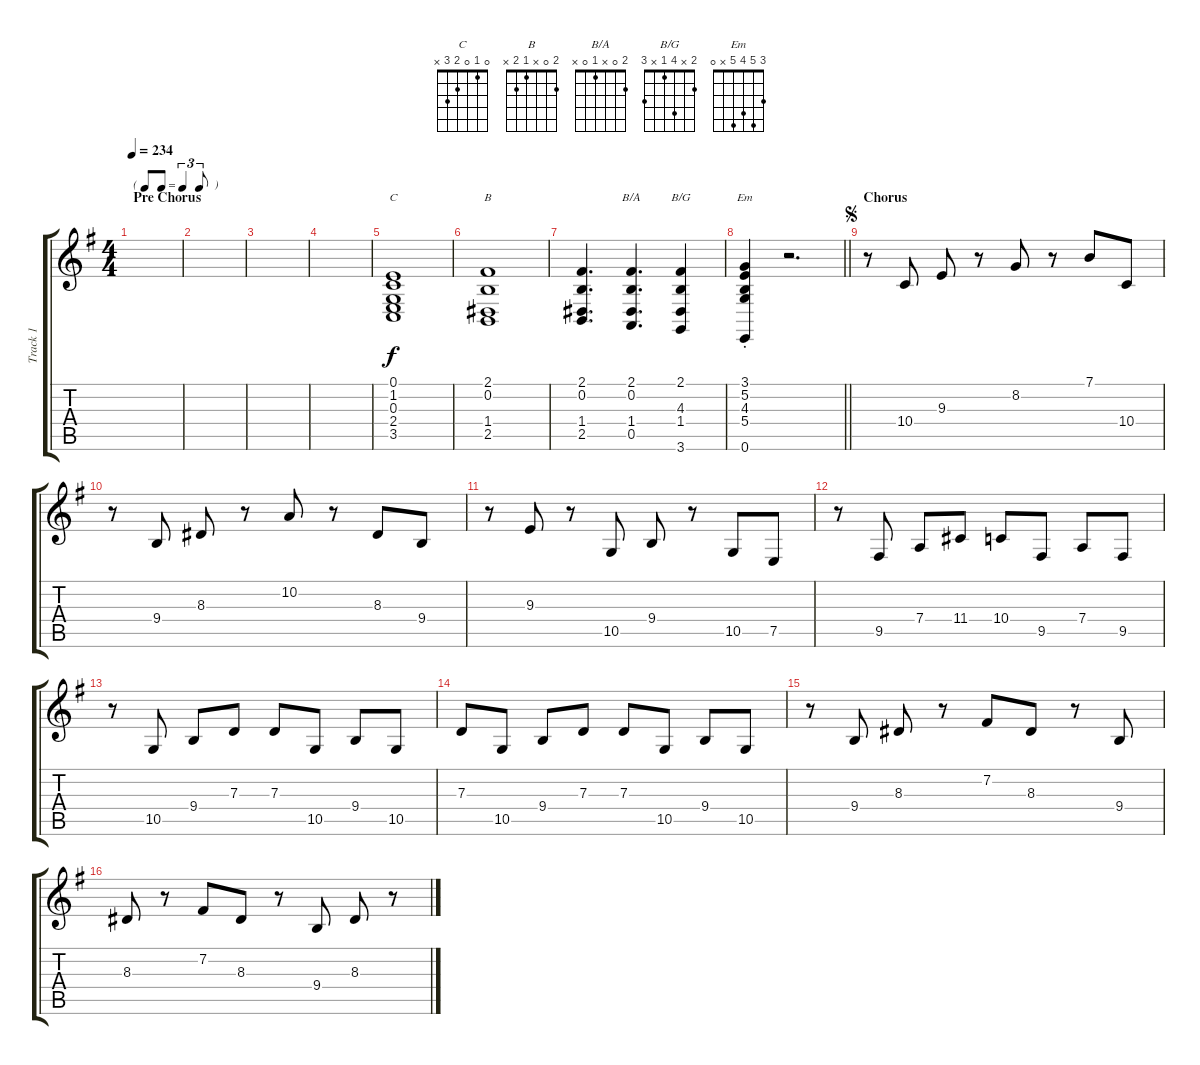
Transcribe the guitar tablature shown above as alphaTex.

\track ("Track 1" "Track 1") {instrument electricpiano1}
\staff {score tabs}
\tuning (E4 B3 G3 D3 A2 E2) {hide}
\chord ("C" 0 1 0 2 3 x)
\chord ("B" 2 0 x 1 2 x)
\chord ("B/A" 2 0 x 1 0 x)
\chord ("B/G" 2 x 4 1 x 3)
\chord ("Em" 3 5 4 5 x 0)
\ts (4 4)
\tf triplet8th
\section ("" "Pre Chorus")
\tempo 234
\clef g2
\ks g
|
|
|
|
(0.1 1.2 0.3 2.4 3.5).1{ch "C"} |
(2.1 0.2 1.4 2.5).1{ch "B"} |
(2.1 0.2 1.4 2.5).4{d} (2.1 0.2 1.4 0.5).4{d ch "B/A"} (2.1 4.3 1.4 3.6).4{ch "B/G"} |
\barLineRight lightlight
(3.1{st} 5.2 4.3 5.4 0.6).4{ch "Em"} r.2{d} |
\section ("" "Chorus")
\jump segno
r.8 10.4.8 9.3.8 r.8 8.2.8 r.8 7.1.8 10.4.8 |
r.8 9.4.8 8.3.8 r.8 10.2.8 r.8 8.3.8 9.4.8 |
r.8 9.3.8 r.8 10.5.8 9.4.8 r.8 10.5.8 7.5.8 |
r.8 9.5.8 7.4.8 11.4.8 10.4.8 9.5.8 7.4.8 9.5.8 |
r.8 10.5.8 9.4.8 7.3.8 7.3.8 10.5.8 9.4.8 10.5.8 |
7.3.8 10.5.8 9.4.8 7.3.8 7.3.8 10.5.8 9.4.8 10.5.8 |
r.8 9.4.8 8.3.8 r.8 7.2.8 8.3.8 r.8 9.4.8 |
8.3.8 r.8 7.2.8 8.3.8 r.8 9.4.8 8.3.8 r.8
